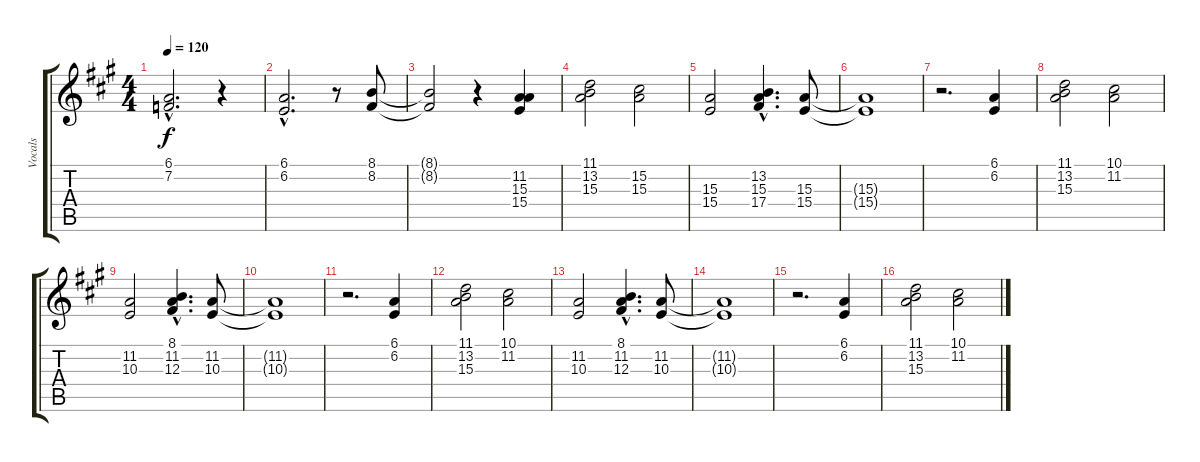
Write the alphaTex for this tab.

\track ("Vocals" "Vocals") {instrument pad4choir}
\staff {score tabs}
\tuning (Eb4 Bb3 Gb3 Db3 Ab2 Eb2) {hide}
\ts (4 4)
\tempo 120
\clef g2
\ks a
(6.1{hac t} 7.2{hac t}).2{d dy f} r.4 |
(6.1{hac} 6.2{hac}).2{d} r.8 (8.1 8.2).8 |
(8.1{t} 8.2{t}).2 r.4 (11.2 15.3 15.4).4 |
(11.1 13.2 15.3).2 (15.2 15.3).2 |
(15.3 15.4).2 (13.2{hac} 15.3{hac} 17.4{hac}).4{d} (15.3 15.4).8 |
(15.3{t} 15.4{t}).1 |
r.2{d} (6.1 6.2).4 |
(11.1 13.2 15.3).2 (10.1 11.2).2 |
(11.2 10.3).2 (8.1{hac} 11.2{hac} 12.3{hac}).4{d} (11.2 10.3).8 |
(11.2{t} 10.3{t}).1 |
r.2{d} (6.1 6.2).4 |
(11.1 13.2 15.3).2 (10.1 11.2).2 |
(11.2 10.3).2 (8.1{hac} 11.2{hac} 12.3{hac}).4{d} (11.2 10.3).8 |
(11.2{t} 10.3{t}).1 |
r.2{d} (6.1 6.2).4 |
(11.1 13.2 15.3).2 (10.1 11.2).2
